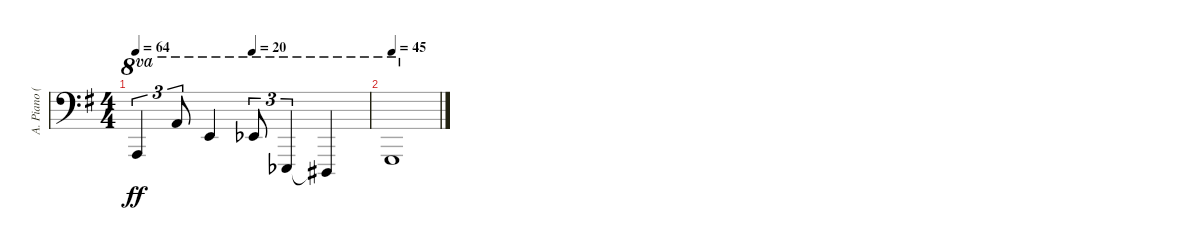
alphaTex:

\track ("A. Piano (Left Hand)" "A. Piano (") {instrument acousticgrandpiano}
\staff {score}
\tuning (G2 D2 A1 E1 B0) {hide}
\ts (4 4)
\tempo 64
\tempo (20 0.5)
\clef f4
\ks g
2.1.4{tu (3 2) ot 8va dy ff} 14.1.8{tu (3 2) ot 8va} 9.1.4{ot 8va} 8.1{acc b}.8{tu (3 2) ot 8va} 1.2{acc b}.4{tu (3 2) ot 8va} 1.2{t}.4{ot 8va} |
\tempo (45 0.03125)
0.1.1{ot 8va}
